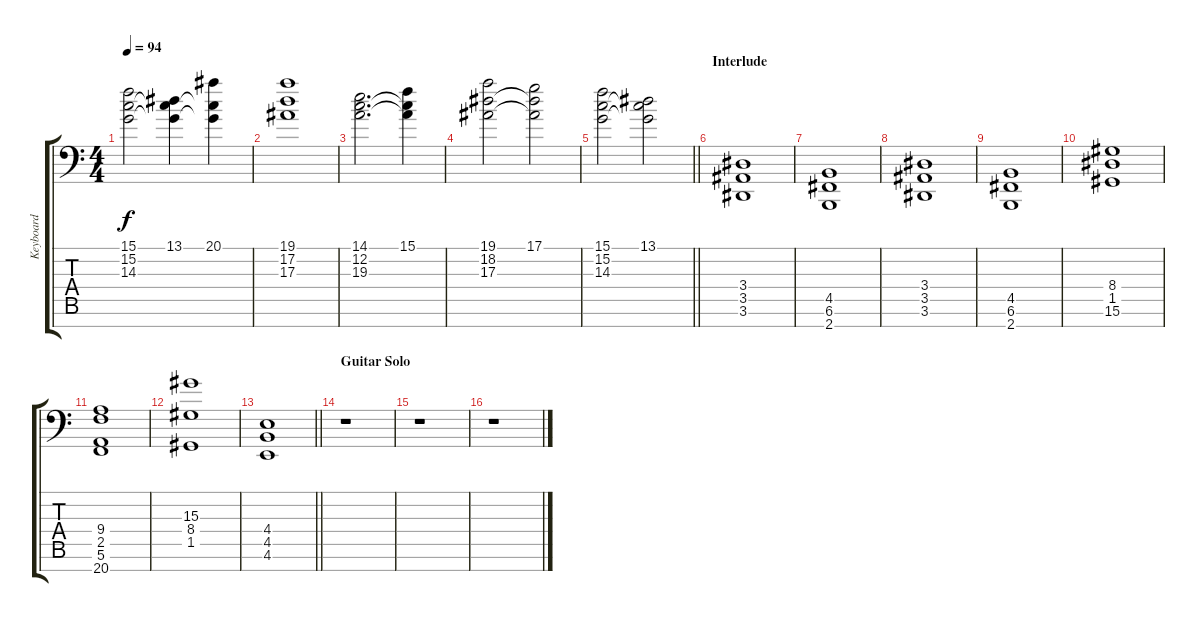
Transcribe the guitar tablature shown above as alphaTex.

\track ("Keyboard" "Keyboard") {instrument stringensemble1}
\staff {score tabs}
\tuning (D4 A3 F3 C3 G2 C2 A1) {hide}
\ts (4 4)
\tempo 94
\clef f4
\ks c
(15.1 15.2 14.3).2{dy f} (13.1 15.2{t} 14.3{t}).4 (20.1 15.2{t} 14.3{t}).4 |
(19.1 17.2 17.3).1 |
(14.1 12.2 19.3).2{d} (15.1 12.2{t} 19.3{t}).4 |
(19.1 18.2 17.3).2 (17.1 18.2{t} 17.3{t}).2 |
\barLineRight lightlight
(15.1 15.2 14.3).2 (13.1 15.2{t} 14.3{t}).2 |
\section ("" "Interlude")
(3.4 3.5 3.6).1 |
(4.5 6.6 2.7).1 |
(3.4 3.5 3.6).1 |
(4.5 6.6 2.7).1 |
(8.4 1.5 15.6).1 |
(9.4 2.5 5.6 20.7).1 |
(15.3 8.4 1.5).1 |
\barLineRight lightlight
(4.4 4.5 4.6).1 |
\section ("" "Guitar Solo")
r.1 |
r.1 |
r.1
